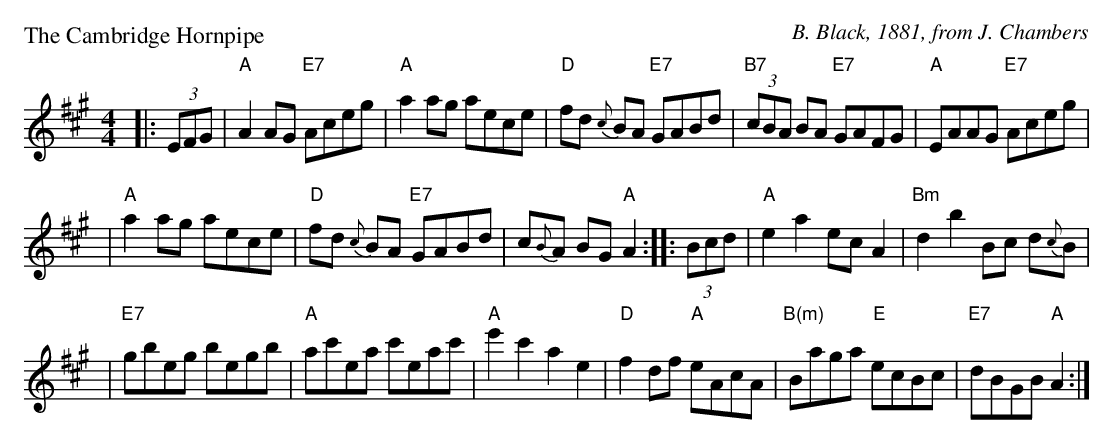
X:1
P: The Cambridge Hornpipe
C: B. Black, 1881, from J. Chambers
L: 1/8
M: 4/4
K: A
|: (3EFG | "A"A2AG "E7"Aceg | "A"a2 ag aece | "D"fd {c}BA "E7"GABd | "B7"(3cBA BA "E7"GAFG | "A"EAAG "E7"Aceg |
| "A"a2 ag aece | "D"fd {c}BA "E7"GABd | c{B}A BG "A"A2 :: (3Bcd | "A"e2 a2 ec A2 | "Bm"d2 b2 Bc d{c}B |
| "E7"gbeg begb | "A"ac'ea c'eac' | "A"e'2 c'2 a2 e2 | "D"f2 df "A"eAcA | "B(m)"Baga "E"ecBc | "E7"dBGB "A"A2 :|
